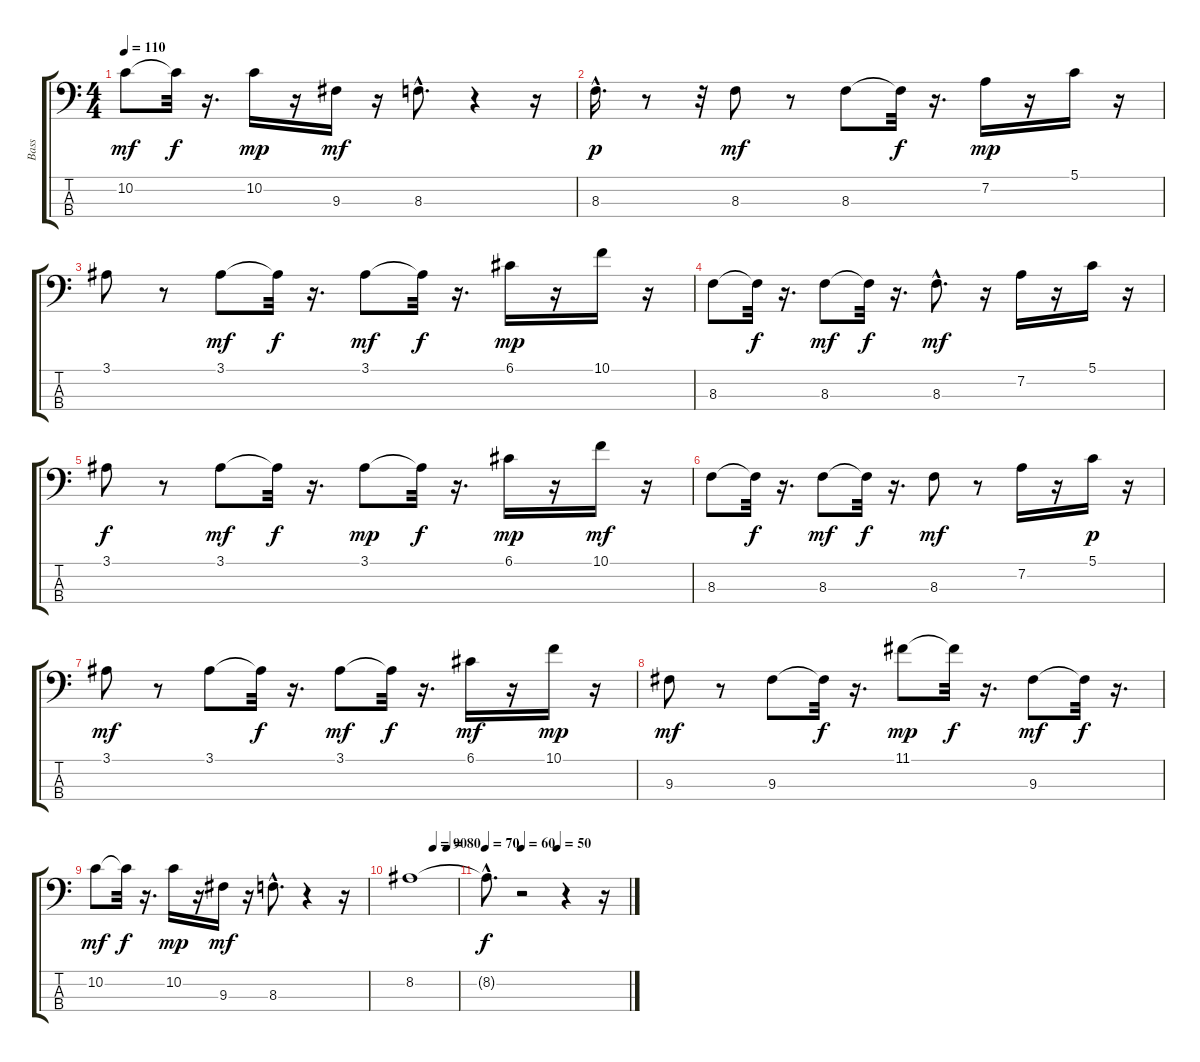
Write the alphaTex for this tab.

\track ("Bass" "Bass") {instrument acousticbass}
\staff {score tabs}
\tuning (G2 D2 A1 E1) {hide}
\ts (4 4)
\tempo 110
\clef f4
\ks c
10.2.8{dy mf} 10.2{t}.32{dy f} r.16{d} 10.2.16{dy mp} r.16 9.3.16{dy mf} r.16 8.3{hac}.8{d} r.4 r.16 |
8.3{hac}.16{d dy p} r.8 r.32 8.3.8{dy mf} r.8 8.3.8 8.3{t}.32{dy f} r.16{d} 7.2.16{dy mp} r.16 5.1.16 r.16 |
3.1.8 r.8 3.1.8{dy mf} 3.1{t}.32{dy f} r.16{d} 3.1.8{dy mf} 3.1{t}.32{dy f} r.16{d} 6.1.16{dy mp} r.16 10.1.16 r.16 |
8.3.8 8.3{t}.32{dy f} r.16{d} 8.3.8{dy mf} 8.3{t}.32{dy f} r.16{d} 8.3{hac}.8{d dy mf} r.16 7.2.16 r.16 5.1.16 r.16 |
3.1.8{dy f} r.8 3.1.8{dy mf} 3.1{t}.32{dy f} r.16{d} 3.1.8{dy mp} 3.1{t}.32{dy f} r.16{d} 6.1.16{dy mp} r.16 10.1.16{dy mf} r.16 |
8.3.8 8.3{t}.32{dy f} r.16{d} 8.3.8{dy mf} 8.3{t}.32{dy f} r.16{d} 8.3.8{dy mf} r.8 7.2.16 r.16 5.1.16{dy p} r.16 |
3.1.8{dy mf} r.8 3.1.8 3.1{t}.32{dy f} r.16{d} 3.1.8{dy mf} 3.1{t}.32{dy f} r.16{d} 6.1.16{dy mf} r.16 10.1.16{dy mp} r.16 |
9.3.8{dy mf} r.8 9.3.8 9.3{t}.32{dy f} r.16{d} 11.1.8{dy mp} 11.1{t}.32{dy f} r.16{d} 9.3.8{dy mf} 9.3{t}.32{dy f} r.16{d} |
10.2.8{dy mf} 10.2{t}.32{dy f} r.16{d} 10.2.16{dy mp} r.16 9.3.16{dy mf} r.16 8.3{hac}.8{d} r.4 r.16 |
\tempo (90 0.5)
\tempo (80 0.78125)
8.2.1 |
\tempo 70
\tempo (60 0.25)
\tempo (50 0.5)
8.2{hac t}.8{d dy f} r.2 r.4 r.16
